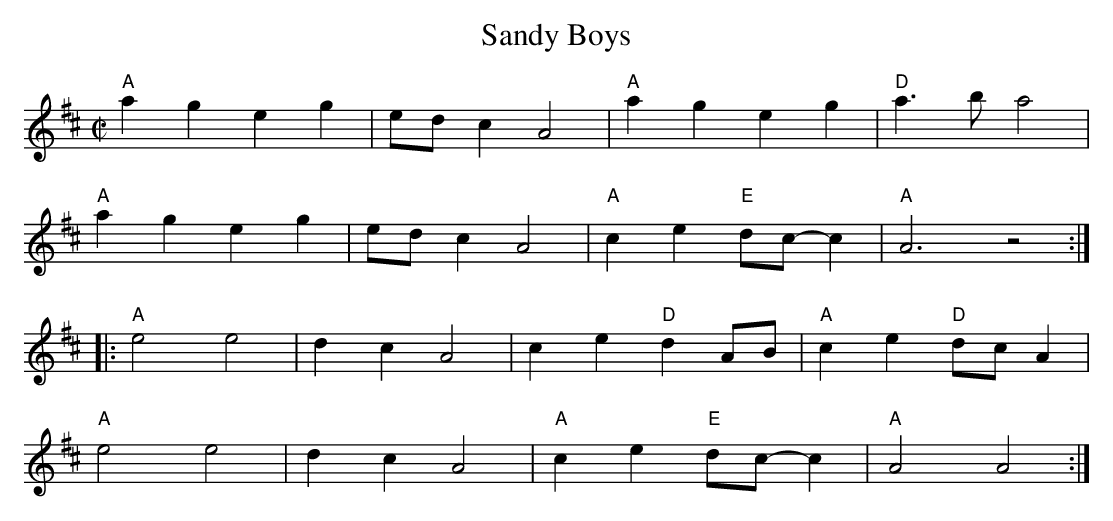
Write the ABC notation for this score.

X:1
T:Sandy Boys
M:C|
L:1/4
K:Amix
"A"ageg|e/d/cA2|"A"ageg|"D"a>ba2|
"A"ageg|e/d/cA2|"A"ce"E"d/c/-c|"A"A3 z2:|
|:"A"e2e2|dcA2|ce"D"dA/B/|"A"ce"D"d/c/A|
"A"e2e2|dcA2|"A"ce "E"d/c/-c|"A"A2A2:|
